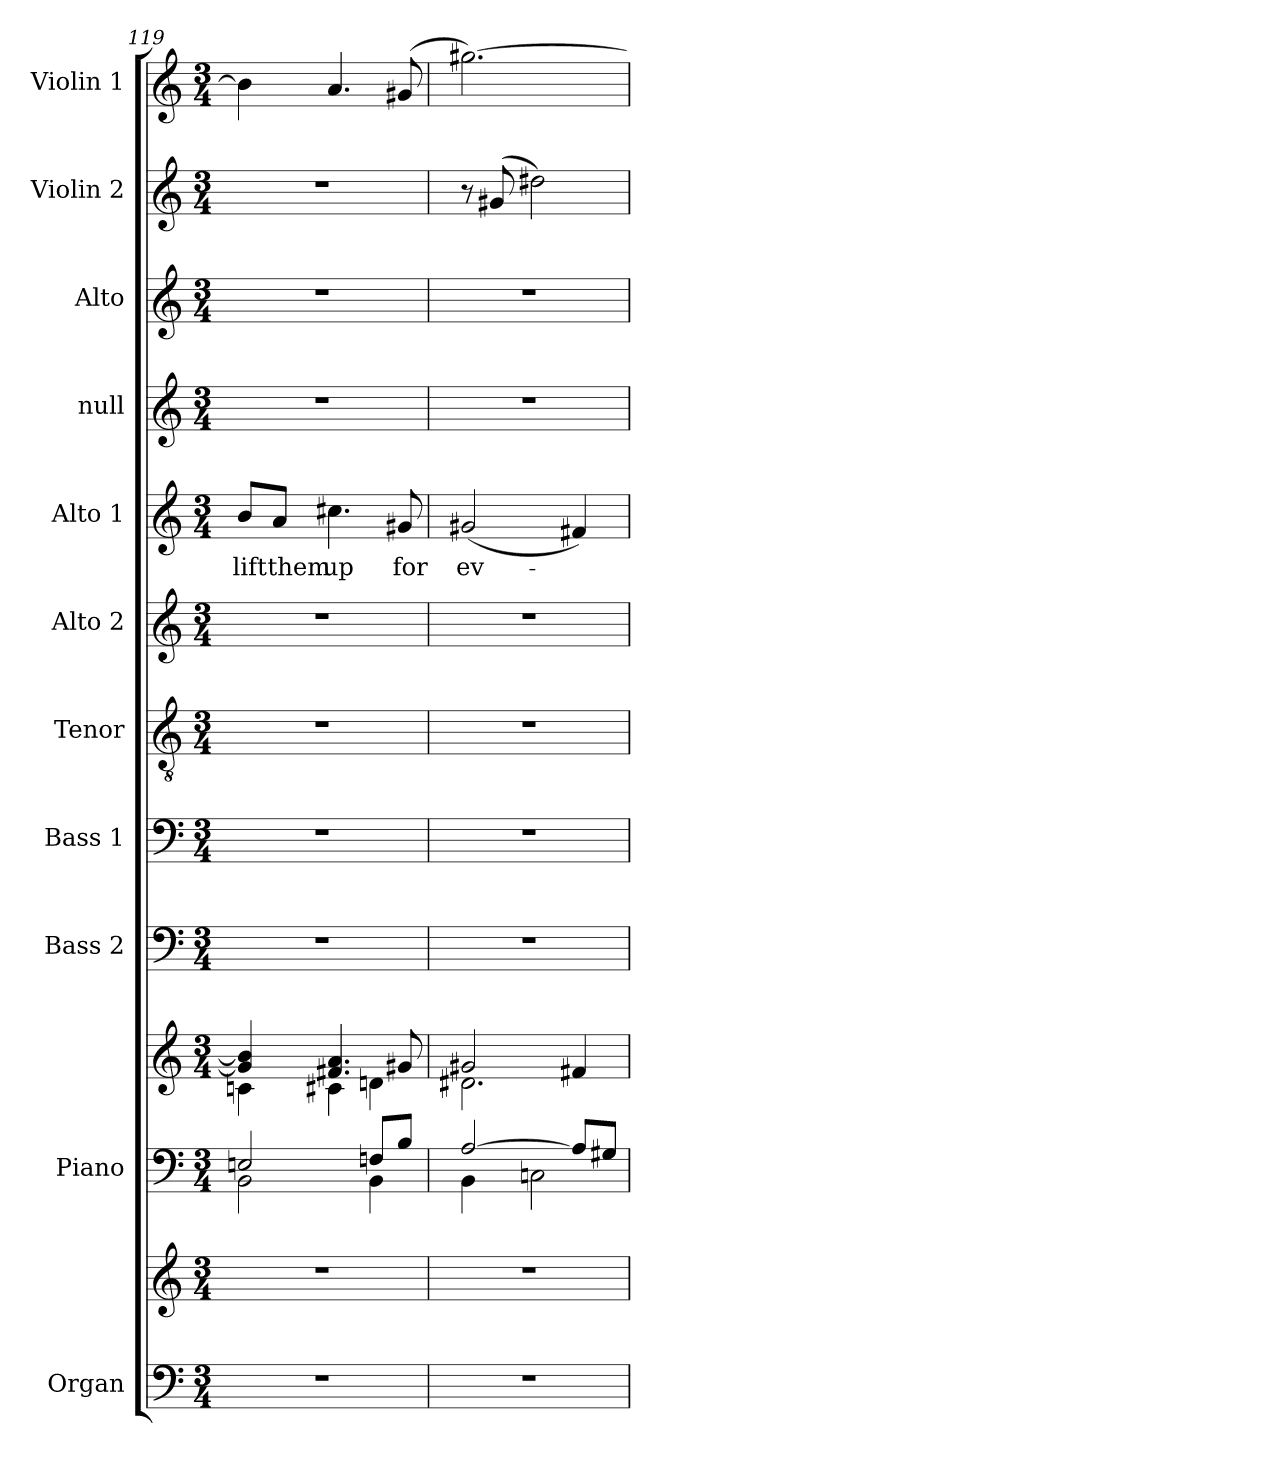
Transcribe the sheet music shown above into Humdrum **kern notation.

**kern	**kern	**kern	**kern	**kern	**kern	**kern	**kern	**kern	**text	**kern	**kern	**kern	**kern
*part11	*part11	*part10	*part10	*part9	*part8	*part7	*part6	*part5	*part5	*part4	*part3	*part2	*part1
*staff13	*staff12	*staff11	*staff10	*staff9	*staff8	*staff7	*staff6	*staff5	*staff5	*staff4	*staff3	*staff2	*staff1
*I"Organ	*	*I"Piano	*	*I"Bass 2	*I"Bass 1	*I"Tenor	*I"Alto 2	*I"Alto 1	*	*I"null	*I"Alto	*I"Violin 2	*I"Violin 1
*I'Org.	*	*	*	*I'B. 2	*I'B. 1	*I'T.	*I'A. 2	*I'A. 1	*	*	*	*I'Vln. 2	*I'Vln. 1
*clefF4	*clefG2	*clefF4	*clefG2	*clefF4	*clefF4	*clefGv2	*clefG2	*clefG2	*	*clefG2	*clefG2	*clefG2	*clefG2
*k[]	*k[]	*k[]	*k[]	*k[]	*k[]	*k[]	*k[]	*k[]	*	*k[]	*k[]	*k[]	*k[]
*M3/4	*M3/4	*M3/4	*M3/4	*M3/4	*M3/4	*M3/4	*M3/4	*M3/4	*	*M3/4	*M3/4	*M3/4	*M3/4
=119	=119	=119	=119	=119	=119	=119	=119	=119	=119	=119	=119	=119	=119
*	*	*^	*^	*	*	*	*	*	*	*	*	*	*
!	!	!	!	!	!	!	!	!	!	!	!LO:LY:b	!	!	!	!
2.r	2.r	2En/	2BB\	4g#/] 4b/]	4cn\	2.r	2.r	2.r	2.r	8b/L	lift	2.r	2.r	2.r	4b\]
!	!	!	!	!	!	!	!	!	!	!	!LO:LY:b	!	!	!	!
.	.	.	.	.	.	.	.	.	.	8a/J	them	.	.	.	.
!	!	!	!	!	!	!	!	!	!	!	!LO:LY:b	!	!	!	!
.	.	.	.	4.f#X/ 4.a/	4c#X\	.	.	.	.	4.cc#X\	up	.	.	.	4.a/
.	.	8Fn/L	4BB\	.	4dn\	.	.	.	.	.	.	.	.	.	.
!	!	!	!	!	!	!	!	!	!	!	!LO:LY:b	!	!	!	!
.	.	8B/J	.	8g#X/	.	.	.	.	.	8g#X/	for	.	.	.	(>8g#X/
!!LO:PB:g=z
=120	=120	=120	=120	=120	=120	=120	=120	=120	=120	=120	=120	=120	=120	=120	=120
!	!	!	!	!	!	!	!	!	!	!	!LO:LY:b	!	!	!	!
2.r	2.r	[2A/	4BB\	2g#X/	2.d#X\	2.r	2.r	2.r	2.r	(>2g#X/	ev-	2.r	2.r	8r	[2.gg#X\)
.	.	.	.	.	.	.	.	.	.	.	.	.	.	(>8g#X/	.
.	.	.	2Cn\	.	.	.	.	.	.	.	.	.	.	2dd#X\)	.
.	.	8A/L]	.	4f#X/	.	.	.	.	.	4f#X/)	.	.	.	.	.
.	.	8G#X/J	.	.	.	.	.	.	.	.	.	.	.	.	.
*	*	*v	*v	*	*	*	*	*	*	*	*	*	*	*	*
*	*	*	*v	*v	*	*	*	*	*	*	*	*	*	*
=	=	=	=	=	=	=	=	=	=	=	=	=	=
*-	*-	*-	*-	*-	*-	*-	*-	*-	*-	*-	*-	*-	*-
